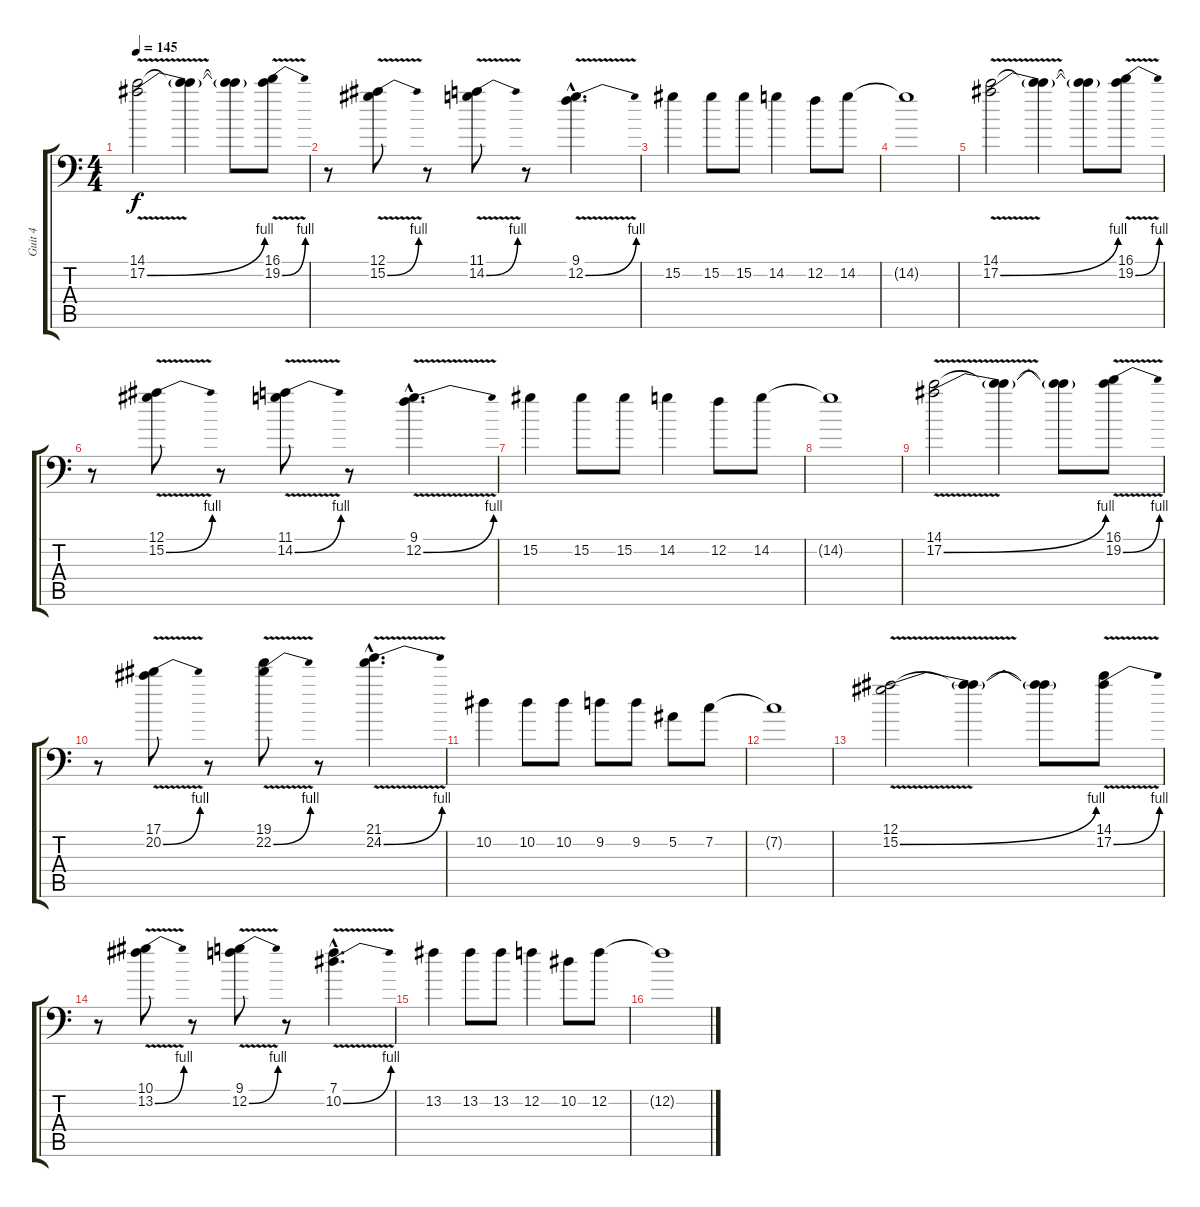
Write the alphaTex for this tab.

\track ("Guit 4" "Guit 4") {instrument distortionguitar}
\staff {score tabs}
\tuning (Bb3 F3 Db3 Ab2 Eb2 Bb1) {hide}
\ts (4 4)
\tempo 145
\clef f4
\ks c
(14.1 17.2{be (bend 0 0 60 4) v}).2{dy f} (14.1{t} 17.2{t}).4 (14.1{t} 17.2{t}).8 (16.1 19.2{be (bend 0 0 60 4) v}).8 |
r.8 (12.1 15.2{be (bend 0 0 60 4) v}).8 r.8 (11.1 14.2{be (bend 0 0 60 4) v}).8 r.8 (9.1{hac} 12.2{be (bend 0 0 60 4) v hac}).4{d} |
15.2.4 15.2.8 15.2.8 14.2.4 12.2.8 14.2.8 |
14.2{t}.1 |
(14.1 17.2{be (bend 0 0 60 4) v}).2 (14.1{t} 17.2{t}).4 (14.1{t} 17.2{t}).8 (16.1 19.2{be (bend 0 0 60 4) v}).8 |
r.8 (12.1 15.2{be (bend 0 0 60 4) v}).8 r.8 (11.1 14.2{be (bend 0 0 60 4) v}).8 r.8 (9.1{hac} 12.2{be (bend 0 0 60 4) v hac}).4{d} |
15.2.4 15.2.8 15.2.8 14.2.4 12.2.8 14.2.8 |
14.2{t}.1 |
(14.1 17.2{be (bend 0 0 60 4) v}).2 (14.1{t} 17.2{t}).4 (14.1{t} 17.2{t}).8 (16.1 19.2{be (bend 0 0 60 4) v}).8 |
r.8 (17.1 20.2{be (bend 0 0 60 4) v}).8 r.8 (19.1 22.2{be (bend 0 0 60 4) v}).8 r.8 (21.1{hac} 24.2{be (bend 0 0 60 4) v hac}).4{d} |
10.2.4 10.2.8 10.2.8 9.2.8 9.2.8 5.2.8 7.2.8 |
7.2{t}.1 |
(12.1 15.2{be (bend 0 0 60 4) v}).2 (12.1{t} 15.2{t}).4 (12.1{t} 15.2{t}).8 (14.1 17.2{be (bend 0 0 60 4) v}).8 |
r.8 (10.1 13.2{be (bend 0 0 60 4) v}).8 r.8 (9.1 12.2{be (bend 0 0 60 4) v}).8 r.8 (7.1{hac} 10.2{be (bend 0 0 60 4) v hac}).4{d} |
13.2.4 13.2.8 13.2.8 12.2.4 10.2.8 12.2.8 |
12.2{t}.1
